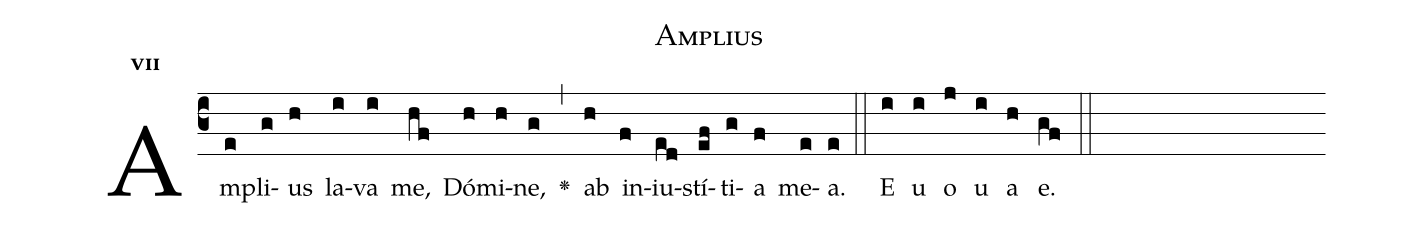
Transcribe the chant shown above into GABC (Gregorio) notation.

name:Amplius;
office-part:Antiphona;
mode:7;
%%
initial-style: 1;
name: Amplius;
book: Antiphonae & Responsoria/Tomus III, p. 56;
occasion: Psalterium Hebdomada II Feria VI;
office-part: Laudes Ant 1;
user-notes: ;
commentary: ;
annotation: 7a;
centering-scheme: english;
fontsize: 12;
font: OFLSortsMillGoudy;
height: 11;
width: 4.5;
%%
(c3)Am(e)pli(g)us(h) la(i)va(i) me,(hf) Dó(h)mi(h)ne,(g) <v>\greheightstar</v>(,) ab(h) in(f)iu(ed)stí(ef)ti(g)a(f) me(e)a.(e) (::)
E(i) u(i) o(j) u(i) a(h) e.(gf) (::)
